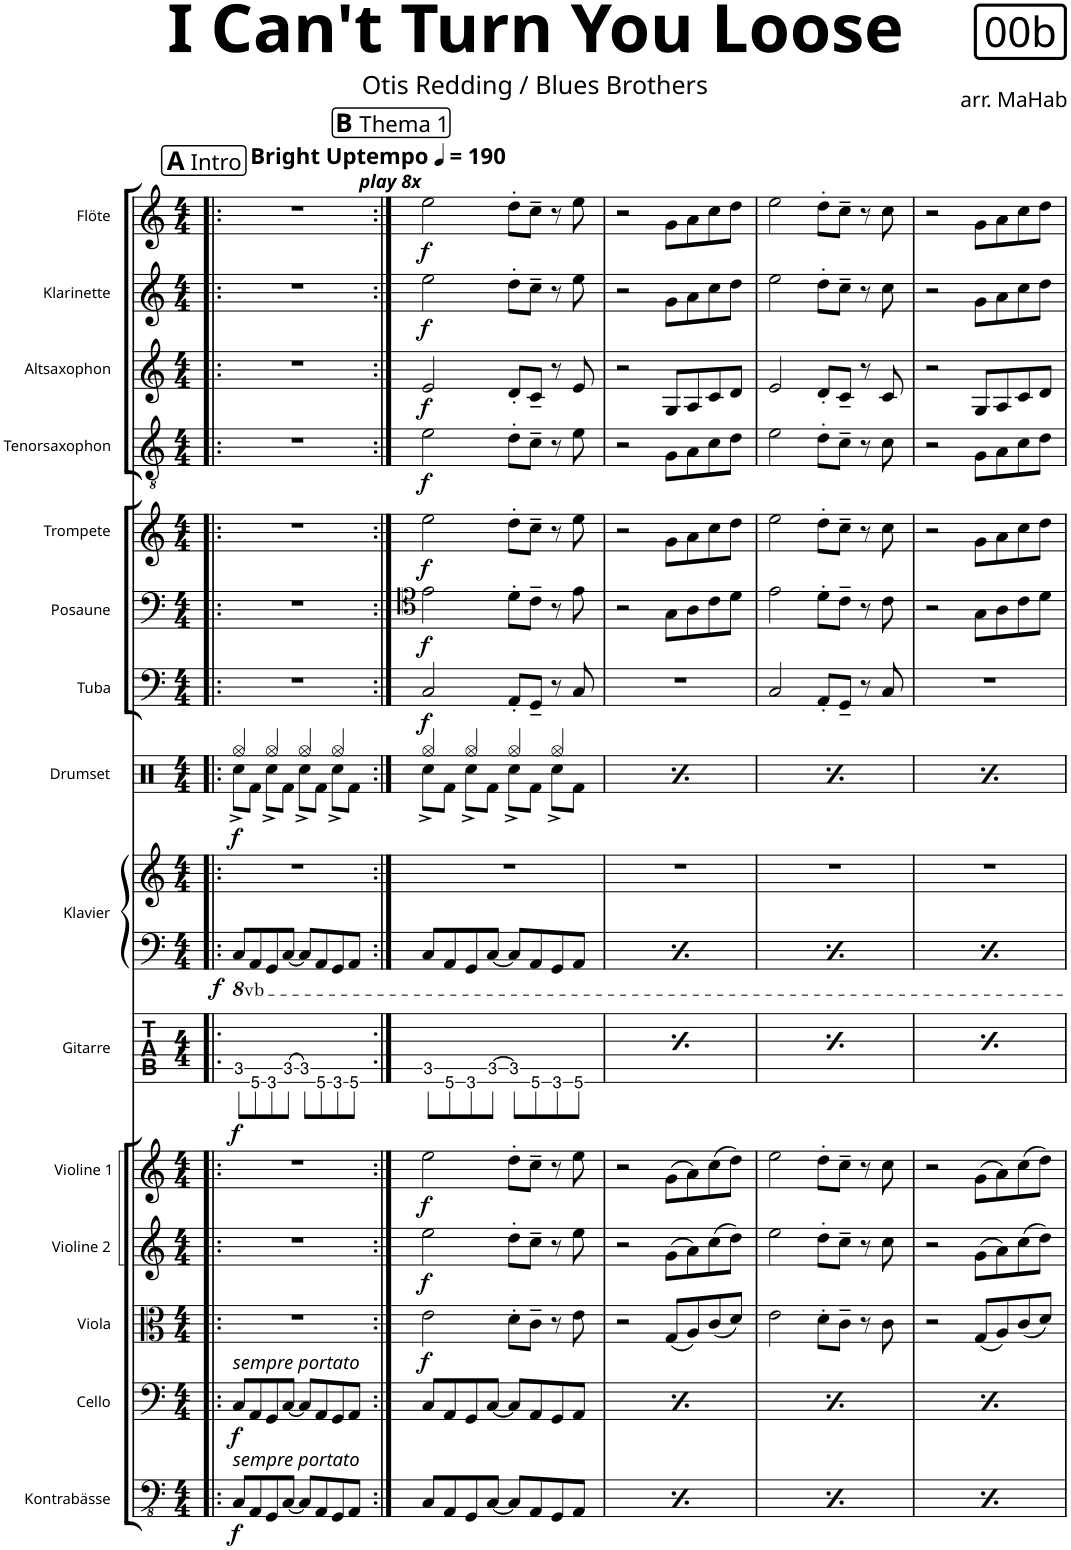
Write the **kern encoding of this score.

**kern	**dynam	**kern	**dynam	**kern	**dynam	**kern	**dynam	**kern	**dynam	**kern	**dynam	**kern	**kern	**dynam	**kern	**dynam	**kern	**dynam	**kern	**dynam	**kern	**dynam	**kern	**dynam	**kern	**dynam	**kern	**dynam	**kern	**dynam
*part15	*part15	*part14	*part14	*part13	*part13	*part12	*part12	*part11	*part11	*part10	*part10	*part9	*part9	*part9	*part8	*part8	*part7	*part7	*part6	*part6	*part5	*part5	*part4	*part4	*part3	*part3	*part2	*part2	*part1	*part1
*staff16	*staff16	*staff15	*staff15	*staff14	*staff14	*staff13	*staff13	*staff12	*staff12	*staff11	*staff11	*staff10	*staff9	*staff9/10	*staff8	*staff8	*staff7	*staff7	*staff6	*staff6	*staff5	*staff5	*staff4	*staff4	*staff3	*staff3	*staff2	*staff2	*staff1	*staff1
*I"Kontrabässe	*	*I"Cello	*	*I"Viola	*	*I"Violine 2	*	*I"Violine 1	*	*I"Gitarre	*	*I"Klavier	*	*	*I"Drumset	*	*I"Tuba	*	*I"Posaune	*	*I"Trompete	*	*I"Tenorsaxophon	*	*I"Altsaxophon	*	*I"Klarinette	*	*I"Flöte	*
*I'Kb.	*	*	*	*I'Va.	*	*I'Vl.2	*	*I'Vl.1	*	*I'Git.	*	*I'Klav.	*	*	*I'Drs.	*	*I'Tuba	*	*I'Ps.	*	*I'Tp.	*	*I'Tsax.	*	*I'Asax.	*	*I'Klar.	*	*I'Fl.	*
*	*	*	*	*	*	*	*	*	*	*stria6	*	*	*	*	*	*	*	*	*	*	*	*	*	*	*	*	*	*	*	*
*clefFv4	*	*clefF4	*	*clefC3	*	*clefG2	*	*clefG2	*	*	*	*clefF4	*clefG2	*	*clefX	*	*clefF4	*	*clefF4	*	*clefG2	*	*clefGv2	*	*clefG2	*	*clefG2	*	*clefG2	*
*Trd7c12	*	*	*	*	*	*	*	*	*	*	*	*	*	*	*	*	*	*	*	*	*Trd1c2	*	*Trd8c14	*	*Trd5c9	*	*Trd1c2	*	*	*
*k[]	*	*k[]	*	*k[]	*	*k[]	*	*k[]	*	*k[]	*	*k[]	*k[]	*	*k[]	*	*k[]	*	*k[]	*	*k[]	*	*k[]	*	*k[]	*	*k[]	*	*k[]	*
*M4/4	*	*M4/4	*	*M4/4	*	*M4/4	*	*M4/4	*	*M4/4	*	*M4/4	*M4/4	*	*M4/4	*	*M4/4	*	*M4/4	*	*M4/4	*	*M4/4	*	*M4/4	*	*M4/4	*	*M4/4	*
*MM190	*	*MM190	*	*MM190	*	*MM190	*	*MM190	*	*MM190	*	*MM190	*MM190	*	*MM190	*	*MM190	*	*MM190	*	*MM190	*	*MM190	*	*MM190	*	*MM190	*	*MM190	*
!!LO:REH:place=s1:a:fs=12:t=Intro
!!LO:REH:place=s1:a:B:fs=14:t=A
=1!|:	=1!|:	=1!|:	=1!|:	=1!|:	=1!|:	=1!|:	=1!|:	=1!|:	=1!|:	=1!|:	=1!|:	=1!|:	=1!|:	=1!|:	=1!|:	=1!|:	=1!|:	=1!|:	=1!|:	=1!|:	=1!|:	=1!|:	=1!|:	=1!|:	=1!|:	=1!|:	=1!|:	=1!|:	=1!|:	=1!|:
*	*	*	*	*	*	*	*	*	*	*	*	*	*	*	*^	*	*	*	*	*	*	*	*	*	*	*	*	*	*	*
!	!	!	!	!	!	!	!	!	!	!	!	!	!	!	!	!	!	!	!	!	!	!	!	!	!	!	!	!	!	!LO:TX:a:B:t=Bright Uptempo	!
!	!	!LO:TX:a:i:t=sempre portato	!	!	!	!	!	!	!	!	!	!	!	!	!	!	!	!	!	!	!	!	!	!	!	!	!	!	!	!	!
!LO:TX:a:i:t=sempre portato	!	!	!	!	!	!	!	!	!	!	!	!	!	!	!	!	!	!	!	!	!	!	!	!	!	!	!	!	!	!	!
!	!LO:DY:b	!	!LO:DY:b	!	!	!	!	!	!	!	!LO:DY:b	!	!	!LO:DY:b=2	!	!	!LO:DY:b	!	!	!	!	!	!	!	!	!	!	!	!	!	!
8CC~/L	f	8C~/L	f	1r	.	1r	.	1r	.	8C~\L	f	8CC~/L	1r	f	4Rgg/	8Rcc^\L	f	1r	.	1r	.	1r	.	1r	.	1r	.	1r	.	1r	.
8AAA~/	.	8AA~/	.	.	.	.	.	.	.	8AA~\	.	8AAA~/	.	.	.	8Rf\J	.	.	.	.	.	.	.	.	.	.	.	.	.	.	.
8GGG~/	.	8GG~/	.	.	.	.	.	.	.	8GG~\	.	8GGG~/	.	.	4Rgg/	8Rcc^\L	.	.	.	.	.	.	.	.	.	.	.	.	.	.	.
[8CC~/J	.	[8C~/J	.	.	.	.	.	.	.	[8C~\J	.	[8CC~/J	.	.	.	8Rf\J	.	.	.	.	.	.	.	.	.	.	.	.	.	.	.
8CC/L]	.	8C/L]	.	.	.	.	.	.	.	8C\L]	.	8CC/L]	.	.	4Rgg/	8Rcc^\L	.	.	.	.	.	.	.	.	.	.	.	.	.	.	.
8AAA~/	.	8AA~/	.	.	.	.	.	.	.	8AA~\	.	8AAA~/	.	.	.	8Rf\J	.	.	.	.	.	.	.	.	.	.	.	.	.	.	.
8GGG~/	.	8GG~/	.	.	.	.	.	.	.	8GG~\	.	8GGG~/	.	.	4Rgg/	8Rcc^\L	.	.	.	.	.	.	.	.	.	.	.	.	.	.	.
8AAA~/J	.	8AA~/J	.	.	.	.	.	.	.	8AA~\J	.	8AAA~/J	.	.	.	8Rf\J	.	.	.	.	.	.	.	.	.	.	.	.	.	.	.
!!LO:REH:place=s1:a:fs=12:t=Thema 1
!!LO:REH:place=s1:a:B:fs=14:t=B
=2:|!	=2:|!	=2:|!	=2:|!	=2:|!	=2:|!	=2:|!	=2:|!	=2:|!	=2:|!	=2:|!	=2:|!	=2:|!	=2:|!	=2:|!	=2:|!	=2:|!	=2:|!	=2:|!	=2:|!	=2:|!	=2:|!	=2:|!	=2:|!	=2:|!	=2:|!	=2:|!	=2:|!	=2:|!	=2:|!	=2:|!	=2:|!
*	*	*	*	*	*	*	*	*	*	*	*	*	*	*	*	*	*	*	*	*clefC4	*	*	*	*	*	*	*	*	*	*	*
!	!	!	!	!	!	!	!	!	!	!	!	!	!	!	!	!	!	!	!	!	!	!	!	!	!	!	!	!	!	!LO:TX:a:Bi:t=play 8x	!
!	!	!	!	!	!LO:DY:b	!	!LO:DY:b	!	!LO:DY:b	!	!	!	!	!	!	!	!	!	!LO:DY:b	!	!LO:DY:b	!	!LO:DY:b	!	!LO:DY:b	!	!LO:DY:b	!	!LO:DY:b	!	!LO:DY:b
8CC~/L	.	8C~/L	.	2e\	f	2ee\	f	2ee\	f	8C~\L	.	8CC~/L	1r	.	4Rgg/	8Rcc^\L	.	2C/	f	2e\	f	2ee\	f	2e\	f	2e/	f	2ee\	f	2ee\	f
8AAA~/	.	8AA~/	.	.	.	.	.	.	.	8AA~\	.	8AAA~/	.	.	.	8Rf\J	.	.	.	.	.	.	.	.	.	.	.	.	.	.	.
8GGG~/	.	8GG~/	.	.	.	.	.	.	.	8GG~\	.	8GGG~/	.	.	4Rgg/	8Rcc^\L	.	.	.	.	.	.	.	.	.	.	.	.	.	.	.
[8CC~/J	.	[8C~/J	.	.	.	.	.	.	.	[8C~\J	.	[8CC~/J	.	.	.	8Rf\J	.	.	.	.	.	.	.	.	.	.	.	.	.	.	.
8CC/L]	.	8C/L]	.	8d'\L	.	8dd'\L	.	8dd'\L	.	8C\L]	.	8CC/L]	.	.	4Rgg/	8Rcc^\L	.	8AA'/L	.	8d'\L	.	8dd'\L	.	8d'\L	.	8d'/L	.	8dd'\L	.	8dd'\L	.
8AAA~/	.	8AA~/	.	8c~\J	.	8cc~\J	.	8cc~\J	.	8AA~\	.	8AAA~/	.	.	.	8Rf\J	.	8GG~/J	.	8c~\J	.	8cc~\J	.	8c~\J	.	8c~/J	.	8cc~\J	.	8cc~\J	.
8GGG~/	.	8GG~/	.	8r	.	8r	.	8r	.	8GG~\	.	8GGG~/	.	.	4Rgg/	8Rcc^\L	.	8r	.	8r	.	8r	.	8r	.	8r	.	8r	.	8r	.
8AAA~/J	.	8AA~/J	.	8e\	.	8ee\	.	8ee\	.	8AA~\J	.	8AAA~/J	.	.	.	8Rf\J	.	8C/	.	8e\	.	8ee\	.	8e\	.	8e/	.	8ee\	.	8ee\	.
=3	=3	=3	=3	=3	=3	=3	=3	=3	=3	=3	=3	=3	=3	=3	=3	=3	=3	=3	=3	=3	=3	=3	=3	=3	=3	=3	=3	=3	=3	=3	=3
8CC~/L	.	8C~/L	.	2r	.	2r	.	2r	.	8C~\L	.	8CC~/L	1r	.	4Rgg/	8Rcc^\L	.	1r	.	2r	.	2r	.	2r	.	2r	.	2r	.	2r	.
8AAA~/	.	8AA~/	.	.	.	.	.	.	.	8AA~\	.	8AAA~/	.	.	.	8Rf\J	.	.	.	.	.	.	.	.	.	.	.	.	.	.	.
8GGG~/	.	8GG~/	.	.	.	.	.	.	.	8GG~\	.	8GGG~/	.	.	4Rgg/	8Rcc^\L	.	.	.	.	.	.	.	.	.	.	.	.	.	.	.
[8CC~/J	.	[8C~/J	.	.	.	.	.	.	.	[8C~\J	.	[8CC~/J	.	.	.	8Rf\J	.	.	.	.	.	.	.	.	.	.	.	.	.	.	.
8CC/L]	.	8C/L]	.	(8G/L	.	(8g\L	.	(8g\L	.	8C\L]	.	8CC/L]	.	.	4Rgg/	8Rcc^\L	.	.	.	8G\L	.	8g\L	.	8G\L	.	8G/L	.	8g\L	.	8g\L	.
8AAA~/	.	8AA~/	.	8A/)	.	8a\)	.	8a\)	.	8AA~\	.	8AAA~/	.	.	.	8Rf\J	.	.	.	8A\	.	8a\	.	8A\	.	8A/	.	8a\	.	8a\	.
8GGG~/	.	8GG~/	.	(8c/	.	(8cc\	.	(8cc\	.	8GG~\	.	8GGG~/	.	.	4Rgg/	8Rcc^\L	.	.	.	8c\	.	8cc\	.	8c\	.	8c/	.	8cc\	.	8cc\	.
8AAA~/J	.	8AA~/J	.	8d/J)	.	8dd\J)	.	8dd\J)	.	8AA~\J	.	8AAA~/J	.	.	.	8Rf\J	.	.	.	8d\J	.	8dd\J	.	8d\J	.	8d/J	.	8dd\J	.	8dd\J	.
=4	=4	=4	=4	=4	=4	=4	=4	=4	=4	=4	=4	=4	=4	=4	=4	=4	=4	=4	=4	=4	=4	=4	=4	=4	=4	=4	=4	=4	=4	=4	=4
8CC~/L	.	8C~/L	.	2e\	.	2ee\	.	2ee\	.	8C~\L	.	8CC~/L	1r	.	4Rgg/	8Rcc^\L	.	2C/	.	2e\	.	2ee\	.	2e\	.	2e/	.	2ee\	.	2ee\	.
8AAA~/	.	8AA~/	.	.	.	.	.	.	.	8AA~\	.	8AAA~/	.	.	.	8Rf\J	.	.	.	.	.	.	.	.	.	.	.	.	.	.	.
8GGG~/	.	8GG~/	.	.	.	.	.	.	.	8GG~\	.	8GGG~/	.	.	4Rgg/	8Rcc^\L	.	.	.	.	.	.	.	.	.	.	.	.	.	.	.
[8CC~/J	.	[8C~/J	.	.	.	.	.	.	.	[8C~\J	.	[8CC~/J	.	.	.	8Rf\J	.	.	.	.	.	.	.	.	.	.	.	.	.	.	.
8CC/L]	.	8C/L]	.	8d'\L	.	8dd'\L	.	8dd'\L	.	8C\L]	.	8CC/L]	.	.	4Rgg/	8Rcc^\L	.	8AA'/L	.	8d'\L	.	8dd'\L	.	8d'\L	.	8d'/L	.	8dd'\L	.	8dd'\L	.
8AAA~/	.	8AA~/	.	8c~\J	.	8cc~\J	.	8cc~\J	.	8AA~\	.	8AAA~/	.	.	.	8Rf\J	.	8GG~/J	.	8c~\J	.	8cc~\J	.	8c~\J	.	8c~/J	.	8cc~\J	.	8cc~\J	.
8GGG~/	.	8GG~/	.	8r	.	8r	.	8r	.	8GG~\	.	8GGG~/	.	.	4Rgg/	8Rcc^\L	.	8r	.	8r	.	8r	.	8r	.	8r	.	8r	.	8r	.
8AAA~/J	.	8AA~/J	.	8c\	.	8cc\	.	8cc\	.	8AA~\J	.	8AAA~/J	.	.	.	8Rf\J	.	8C/	.	8c\	.	8cc\	.	8c\	.	8c/	.	8cc\	.	8cc\	.
=5	=5	=5	=5	=5	=5	=5	=5	=5	=5	=5	=5	=5	=5	=5	=5	=5	=5	=5	=5	=5	=5	=5	=5	=5	=5	=5	=5	=5	=5	=5	=5
8CC~/L	.	8C~/L	.	2r	.	2r	.	2r	.	8C~\L	.	8CC~/L	1r	.	4Rgg/	8Rcc^\L	.	1r	.	2r	.	2r	.	2r	.	2r	.	2r	.	2r	.
8AAA~/	.	8AA~/	.	.	.	.	.	.	.	8AA~\	.	8AAA~/	.	.	.	8Rf\J	.	.	.	.	.	.	.	.	.	.	.	.	.	.	.
8GGG~/	.	8GG~/	.	.	.	.	.	.	.	8GG~\	.	8GGG~/	.	.	4Rgg/	8Rcc^\L	.	.	.	.	.	.	.	.	.	.	.	.	.	.	.
[8CC~/J	.	[8C~/J	.	.	.	.	.	.	.	[8C~\J	.	[8CC~/J	.	.	.	8Rf\J	.	.	.	.	.	.	.	.	.	.	.	.	.	.	.
8CC/L]	.	8C/L]	.	(8G/L	.	(8g\L	.	(8g\L	.	8C\L]	.	8CC/L]	.	.	4Rgg/	8Rcc^\L	.	.	.	8G\L	.	8g\L	.	8G\L	.	8G/L	.	8g\L	.	8g\L	.
8AAA~/	.	8AA~/	.	8A/)	.	8a\)	.	8a\)	.	8AA~\	.	8AAA~/	.	.	.	8Rf\J	.	.	.	8A\	.	8a\	.	8A\	.	8A/	.	8a\	.	8a\	.
8GGG~/	.	8GG~/	.	(8c/	.	(8cc\	.	(8cc\	.	8GG~\	.	8GGG~/	.	.	4Rgg/	8Rcc^\L	.	.	.	8c\	.	8cc\	.	8c\	.	8c/	.	8cc\	.	8cc\	.
8AAA~/J	.	8AA~/J	.	8d/J)	.	8dd\J)	.	8dd\J)	.	8AA~\J	.	8AAA~/J	.	.	.	8Rf\J	.	.	.	8d\J	.	8dd\J	.	8d\J	.	8d/J	.	8dd\J	.	8dd\J	.
*	*	*	*	*	*	*	*	*	*	*	*	*	*	*	*v	*v	*	*	*	*	*	*	*	*	*	*	*	*	*	*	*
=	=	=	=	=	=	=	=	=	=	=	=	=	=	=	=	=	=	=	=	=	=	=	=	=	=	=	=	=	=	=
*-	*-	*-	*-	*-	*-	*-	*-	*-	*-	*-	*-	*-	*-	*-	*-	*-	*-	*-	*-	*-	*-	*-	*-	*-	*-	*-	*-	*-	*-	*-
